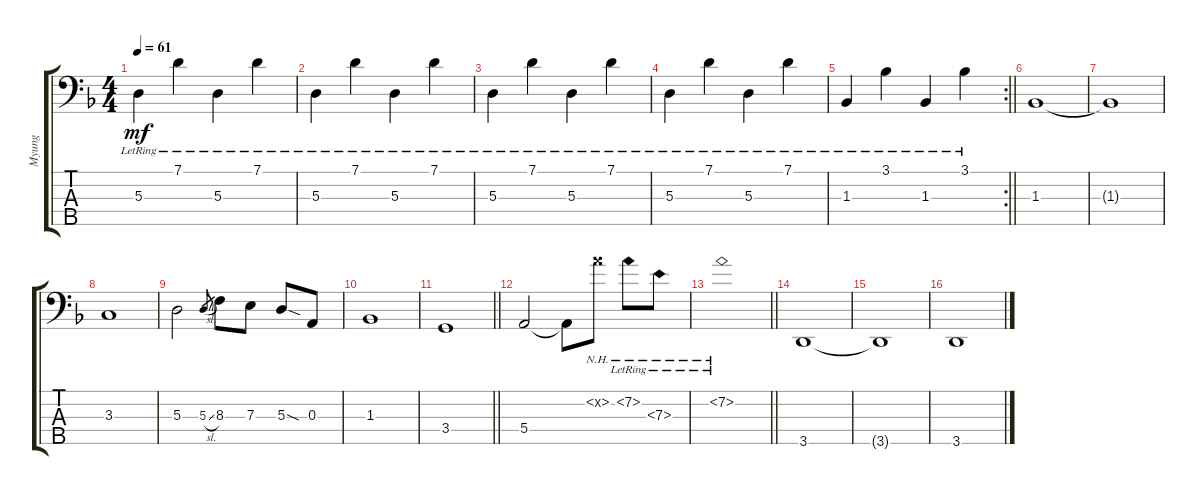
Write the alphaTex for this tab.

\track ("Myung" "Myung") {instrument electricbassfinger}
\staff {score tabs}
\tuning (G2 D2 A1 E1 B0) {hide}
\ts (4 4)
\tempo 61
\clef f4
\ks f
5.3{lr}.4{dy mf} 7.1{lr}.4 5.3{lr}.4 7.1{lr}.4 |
5.3{lr}.4 7.1{lr}.4 5.3{lr}.4 7.1{lr}.4 |
5.3{lr}.4 7.1{lr}.4 5.3{lr}.4 7.1{lr}.4 |
5.3{lr}.4 7.1{lr}.4 5.3{lr}.4 7.1{lr}.4 |
\rc 2
\barLineRight lightlight
1.3{lr}.4 3.1{lr}.4 1.3{lr}.4 3.1{lr}.4 |
1.3.1 |
1.3{t}.1 |
3.3.1 |
5.3.2 5.3{sl}.8{gr} 8.3.8 7.3.8 5.3{sod}.8 0.3.8 |
1.3.1 |
\barLineRight lightlight
3.4.1 |
5.4.2 5.4{t}.8 7.2{nh x}.8 7.2{nh lr}.8 7.3{nh lr}.8 |
\barLineRight lightlight
7.2{nh lr}.1 |
3.5.1 |
3.5{t}.1 |
3.5.1
